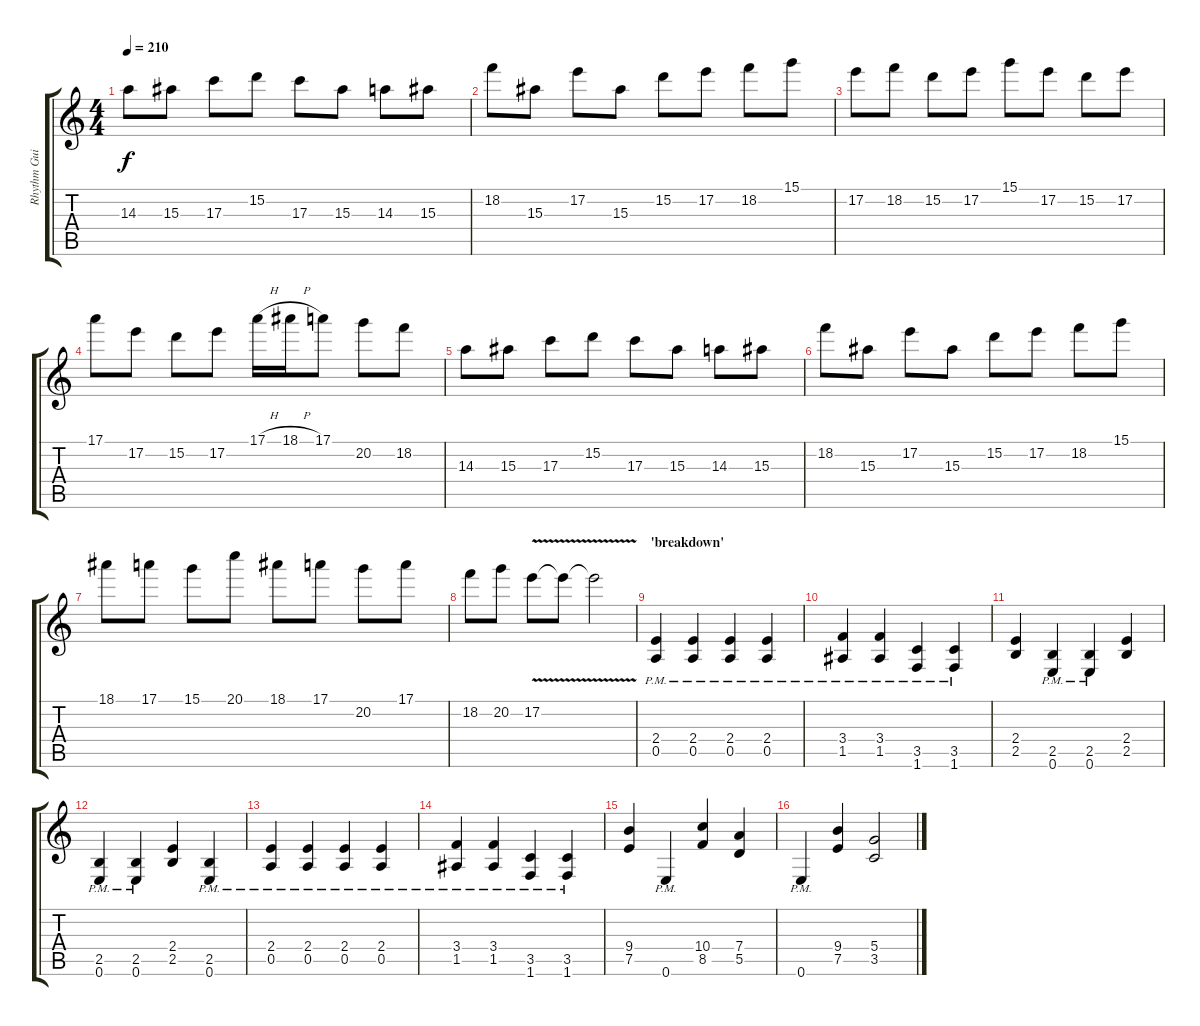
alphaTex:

\track ("Rhythm Guitar L" "Rhythm Gui") {instrument distortionguitar}
\staff {score tabs}
\tuning (E4 B3 G3 D3 A2 E2) {hide}
\ts (4 4)
\tempo 210
\clef g2
\ks c
14.3.8{dy f} 15.3.8 17.3.8 15.2.8 17.3.8 15.3.8 14.3.8 15.3.8 |
18.2.8 15.3.8 17.2.8 15.3.8 15.2.8 17.2.8 18.2.8 15.1.8 |
17.2.8 18.2.8 15.2.8 17.2.8 15.1.8 17.2.8 15.2.8 17.2.8 |
17.1.8 17.2.8 15.2.8 17.2.8 17.1{h}.16 18.1{h}.16 17.1.8 20.2.8 18.2.8 |
14.3.8 15.3.8 17.3.8 15.2.8 17.3.8 15.3.8 14.3.8 15.3.8 |
18.2.8 15.3.8 17.2.8 15.3.8 15.2.8 17.2.8 18.2.8 15.1.8 |
18.1.8 17.1.8 15.1.8 20.1.8 18.1.8 17.1.8 20.2.8 17.1.8 |
18.2.8 20.2.8 17.2{v}.8 17.2{v t}.8 17.2{v t}.2 |
\section ("" "'breakdown'")
(2.4{pm} 0.5{pm}).4 (2.4{pm} 0.5{pm}).4 (2.4{pm} 0.5{pm}).4 (2.4{pm} 0.5{pm}).4 |
(3.4{pm} 1.5{pm}).4 (3.4{pm} 1.5{pm}).4 (3.5{pm} 1.6{pm}).4 (3.5{pm} 1.6{pm}).4 |
(2.4 2.5).4 (2.5{pm} 0.6{pm}).4 (2.5{pm} 0.6{pm}).4 (2.4 2.5).4 |
(2.5{pm} 0.6{pm}).4 (2.5{pm} 0.6{pm}).4 (2.4 2.5).4 (2.5{pm} 0.6{pm}).4 |
(2.4{pm} 0.5{pm}).4 (2.4{pm} 0.5{pm}).4 (2.4{pm} 0.5{pm}).4 (2.4{pm} 0.5{pm}).4 |
(3.4{pm} 1.5{pm}).4 (3.4{pm} 1.5{pm}).4 (3.5{pm} 1.6{pm}).4 (3.5{pm} 1.6{pm}).4 |
(9.4 7.5).4 0.6{pm}.4 (10.4 8.5).4 (7.4 5.5).4 |
0.6{pm}.4 (9.4 7.5).4 (5.4 3.5).2
